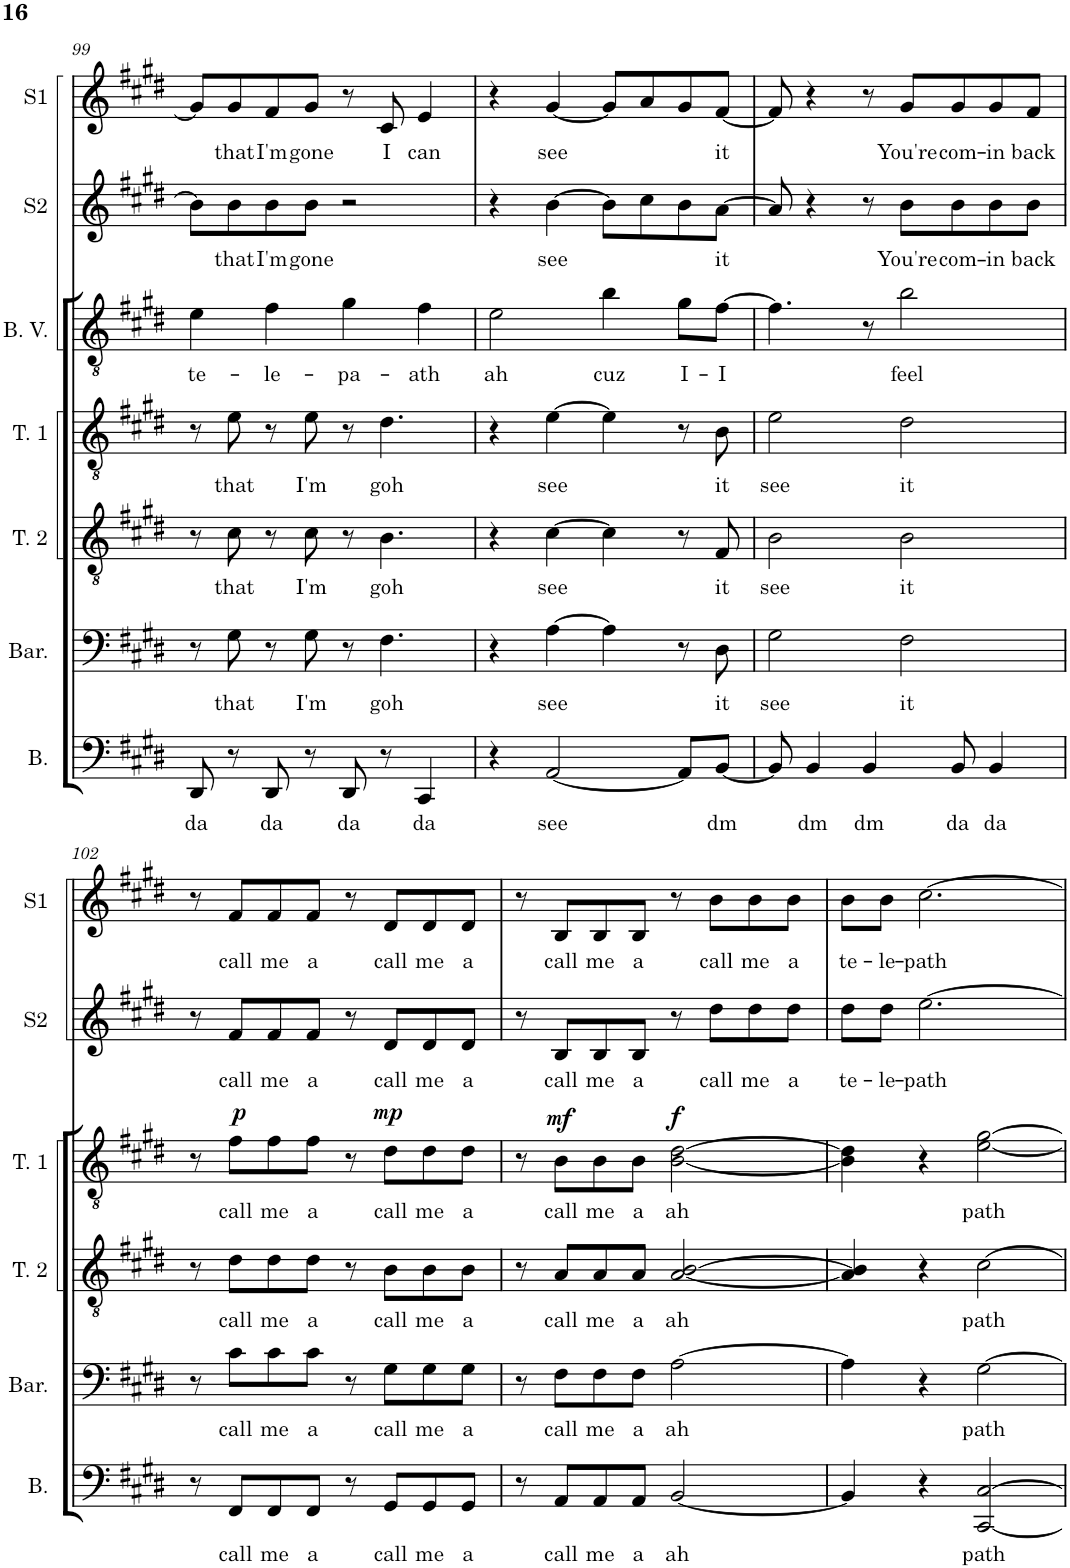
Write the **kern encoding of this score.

**kern	**text	**kern	**text	**kern	**text	**kern	**text	**dynam	**kern	**text	**kern	**text	**kern	**text
*part7	*part7	*part6	*part6	*part5	*part5	*part4	*part4	*part4	*part3	*part3	*part2	*part2	*part1	*part1
*staff7	*staff7	*staff6	*staff6	*staff5	*staff5	*staff4	*staff4	*staff4	*staff3	*staff3	*staff2	*staff2	*staff1	*staff1
*I"Bass	*	*I"Baritone	*	*I"Tenor 2	*	*I"Tenor 1	*	*	*I"Backing Vocals	*	*I"Solo 2	*	*I"Solo 1	*
*I'B.	*	*I'Bar.	*	*I'T. 2	*	*I'T. 1	*	*	*I'B. V.	*	*I'S2	*	*I'S1	*
!!LO:PB:g=z
*clefF4	*	*clefF4	*	*clefGv2	*	*clefGv2	*	*	*clefGv2	*	*clefG2	*	*clefG2	*
*k[f#c#g#d#]	*	*k[f#c#g#d#]	*	*k[f#c#g#d#]	*	*k[f#c#g#d#]	*	*	*k[f#c#g#d#]	*	*k[f#c#g#d#]	*	*k[f#c#g#d#]	*
*M4/4	*	*M4/4	*	*M4/4	*	*M4/4	*	*	*M4/4	*	*M4/4	*	*M4/4	*
=99	=99	=99	=99	=99	=99	=99	=99	=99	=99	=99	=99	=99	=99	=99
!	!LO:LY:b	!	!	!	!	!	!	!	!	!LO:LY:b	!	!	!	!
8DD#/	da	8r	.	8r	.	8r	.	.	4e\	te-	8b\L]	.	8g#/L]	.
!	!	!	!LO:LY:b	!	!LO:LY:b	!	!LO:LY:b	!	!	!	!	!LO:LY:b	!	!LO:LY:b
8r	.	8G#\	that	8c#\	that	8e\	that	.	.	.	8b\	that	8g#/	that
!	!LO:LY:b	!	!	!	!	!	!	!	!	!LO:LY:b	!	!LO:LY:b	!	!LO:LY:b
8DD#/	da	8r	.	8r	.	8r	.	.	4f#\	-le-	8b\	I'm	8f#/	I'm
!	!	!	!LO:LY:b	!	!LO:LY:b	!	!LO:LY:b	!	!	!	!	!LO:LY:b	!	!LO:LY:b
8r	.	8G#\	I'm	8c#\	I'm	8e\	I'm	.	.	.	8b\J	gone	8g#/J	gone
!	!LO:LY:b	!	!	!	!	!	!	!	!	!LO:LY:b	!	!	!	!
8DD#/	da	8r	.	8r	.	8r	.	.	4g#\	-pa-	2r	.	8r	.
!	!	!	!LO:LY:b	!	!LO:LY:b	!	!LO:LY:b	!	!	!	!	!	!	!LO:LY:b
8r	.	4.F#\	goh	4.B\	goh	4.d#\	goh	.	.	.	.	.	8c#/	I
!	!LO:LY:b	!	!	!	!	!	!	!	!	!LO:LY:b	!	!	!	!LO:LY:b
4CC#/	da	.	.	.	.	.	.	.	4f#\	-ath	.	.	4e/	can
=100	=100	=100	=100	=100	=100	=100	=100	=100	=100	=100	=100	=100	=100	=100
!	!	!	!	!	!	!	!	!	!	!LO:LY:b	!	!	!	!
4r	.	4r	.	4r	.	4r	.	.	2e\	-ah	4r	.	4r	.
!	!LO:LY:b	!	!LO:LY:b	!	!LO:LY:b	!	!LO:LY:b	!	!	!	!	!LO:LY:b	!	!LO:LY:b
[2AA/	see	[4A\	see	[4c#\	see	[4e\	see	.	.	.	[4b\	see	[4g#/	see
!	!	!	!	!	!	!	!	!	!	!LO:LY:b	!	!	!	!
.	.	4A\]	.	4c#\]	.	4e\]	.	.	4b\	cuz	8b\L]	.	8g#/L]	.
.	.	.	.	.	.	.	.	.	.	.	8cc#\	.	8a/	.
!	!	!	!	!	!	!	!	!	!	!LO:LY:b	!	!	!	!
8AA/L]	.	8r	.	8r	.	8r	.	.	8g#\L	I-	8b\	.	8g#/	.
!	!LO:LY:b	!	!LO:LY:b	!	!LO:LY:b	!	!LO:LY:b	!	!	!LO:LY:b	!	!LO:LY:b	!	!LO:LY:b
[8BB/J	dm	8D#\	it	8F#/	it	8B\	it	.	[8f#\J	-I	[8a\J	it	[8f#/J	it
=101	=101	=101	=101	=101	=101	=101	=101	=101	=101	=101	=101	=101	=101	=101
!	!	!	!LO:LY:b	!	!LO:LY:b	!	!LO:LY:b	!	!	!	!	!	!	!
8BB/]	.	2G#\	see	2B\	see	2e\	see	.	4.f#\]	.	8a/]	.	8f#/]	.
!	!LO:LY:b	!	!	!	!	!	!	!	!	!	!	!	!	!
4BB/	dm	.	.	.	.	.	.	.	.	.	4r	.	4r	.
!	!LO:LY:b	!	!	!	!	!	!	!	!	!	!	!	!	!
4BB/	dm	.	.	.	.	.	.	.	8r	.	8r	.	8r	.
!	!	!	!LO:LY:b	!	!LO:LY:b	!	!LO:LY:b	!	!	!LO:LY:b	!	!LO:LY:b	!	!LO:LY:b
.	.	2F#\	it	2B\	it	2d#\	it	.	2b\	feel	8b\L	You're	8g#/L	You're
!	!LO:LY:b	!	!	!	!	!	!	!	!	!	!	!LO:LY:b	!	!LO:LY:b
8BB/	da	.	.	.	.	.	.	.	.	.	8b\	com-	8g#/	com-
!	!LO:LY:b	!	!	!	!	!	!	!	!	!	!	!LO:LY:b	!	!LO:LY:b
4BB/	da	.	.	.	.	.	.	.	.	.	8b\	-in	8g#/	-in
!	!	!	!	!	!	!	!	!	!	!	!	!LO:LY:b	!	!LO:LY:b
.	.	.	.	.	.	.	.	.	.	.	8b\J	back	8f#/J	back
!!LO:LB:g=z
=102	=102	=102	=102	=102	=102	=102	=102	=102	=102	=102	=102	=102	=102	=102
8r	.	8r	.	8r	.	8r	.	.	1r	.	8r	.	8r	.
!	!LO:LY:b	!	!LO:LY:b	!	!LO:LY:b	!	!LO:LY:b	!LO:DY:a	!	!	!	!LO:LY:b	!	!LO:LY:b
8FF#/L	call	8c#\L	call	8d#\L	call	8f#\L	call	p	.	.	8f#/L	call	8f#/L	call
!	!LO:LY:b	!	!LO:LY:b	!	!LO:LY:b	!	!LO:LY:b	!	!	!	!	!LO:LY:b	!	!LO:LY:b
8FF#/	me	8c#\	me	8d#\	me	8f#\	me	.	.	.	8f#/	me	8f#/	me
!	!LO:LY:b	!	!LO:LY:b	!	!LO:LY:b	!	!LO:LY:b	!	!	!	!	!LO:LY:b	!	!LO:LY:b
8FF#/J	a	8c#\J	a	8d#\J	a	8f#\J	a	.	.	.	8f#/J	a	8f#/J	a
8r	.	8r	.	8r	.	8r	.	.	.	.	8r	.	8r	.
!	!LO:LY:b	!	!LO:LY:b	!	!LO:LY:b	!	!LO:LY:b	!LO:DY:a	!	!	!	!LO:LY:b	!	!LO:LY:b
8GG#/L	call	8G#\L	call	8B\L	call	8d#\L	call	mp	.	.	8d#/L	call	8d#/L	call
!	!LO:LY:b	!	!LO:LY:b	!	!LO:LY:b	!	!LO:LY:b	!	!	!	!	!LO:LY:b	!	!LO:LY:b
8GG#/	me	8G#\	me	8B\	me	8d#\	me	.	.	.	8d#/	me	8d#/	me
!	!LO:LY:b	!	!LO:LY:b	!	!LO:LY:b	!	!LO:LY:b	!	!	!	!	!LO:LY:b	!	!LO:LY:b
8GG#/J	a	8G#\J	a	8B\J	a	8d#\J	a	.	.	.	8d#/J	a	8d#/J	a
=103	=103	=103	=103	=103	=103	=103	=103	=103	=103	=103	=103	=103	=103	=103
8r	.	8r	.	8r	.	8r	.	.	1r	.	8r	.	8r	.
!	!LO:LY:b	!	!LO:LY:b	!	!LO:LY:b	!	!LO:LY:b	!LO:DY:a	!	!	!	!LO:LY:b	!	!LO:LY:b
8AA/L	call	8F#\L	call	8A/L	call	8B\L	call	mf	.	.	8B/L	call	8B/L	call
!	!LO:LY:b	!	!LO:LY:b	!	!LO:LY:b	!	!LO:LY:b	!	!	!	!	!LO:LY:b	!	!LO:LY:b
8AA/	me	8F#\	me	8A/	me	8B\	me	.	.	.	8B/	me	8B/	me
!	!LO:LY:b	!	!LO:LY:b	!	!LO:LY:b	!	!LO:LY:b	!	!	!	!	!LO:LY:b	!	!LO:LY:b
8AA/J	a	8F#\J	a	8A/J	a	8B\J	a	.	.	.	8B/J	a	8B/J	a
!	!LO:LY:b	!	!LO:LY:b	!	!LO:LY:b	!	!LO:LY:b	!LO:DY:a	!	!	!	!	!	!
[2BB/	ah	[2A\	ah	[2A/ [2B/	ah	[2B\ [2d#\	ah	f	.	.	8r	.	8r	.
!	!	!	!	!	!	!	!	!	!	!	!	!LO:LY:b	!	!LO:LY:b
.	.	.	.	.	.	.	.	.	.	.	8dd#\L	call	8b\L	call
!	!	!	!	!	!	!	!	!	!	!	!	!LO:LY:b	!	!LO:LY:b
.	.	.	.	.	.	.	.	.	.	.	8dd#\	me	8b\	me
!	!	!	!	!	!	!	!	!	!	!	!	!LO:LY:b	!	!LO:LY:b
.	.	.	.	.	.	.	.	.	.	.	8dd#\J	a	8b\J	a
=104	=104	=104	=104	=104	=104	=104	=104	=104	=104	=104	=104	=104	=104	=104
!	!	!	!	!	!	!	!	!	!	!	!	!LO:LY:b	!	!LO:LY:b
4BB/]	.	4A\]	.	4A/] 4B/]	.	4B\] 4d#\]	.	.	1r	.	8dd#\L	te-	8b\L	te-
!	!	!	!	!	!	!	!	!	!	!	!	!LO:LY:b	!	!LO:LY:b
.	.	.	.	.	.	.	.	.	.	.	8dd#\J	-le-	8b\J	-le-
!	!	!	!	!	!	!	!	!	!	!	!	!LO:LY:b	!	!LO:LY:b
4r	.	4r	.	4r	.	4r	.	.	.	.	[2.ee\	-path	[2.cc#\	-path
!	!LO:LY:b	!	!LO:LY:b	!	!LO:LY:b	!	!LO:LY:b	!	!	!	!	!	!	!
[2CC#/ [2C#/	path	[2G#\	path	[2c#\	path	[2e\ [2g#\	path	.	.	.	.	.	.	.
=	=	=	=	=	=	=	=	=	=	=	=	=	=	=
*-	*-	*-	*-	*-	*-	*-	*-	*-	*-	*-	*-	*-	*-	*-
